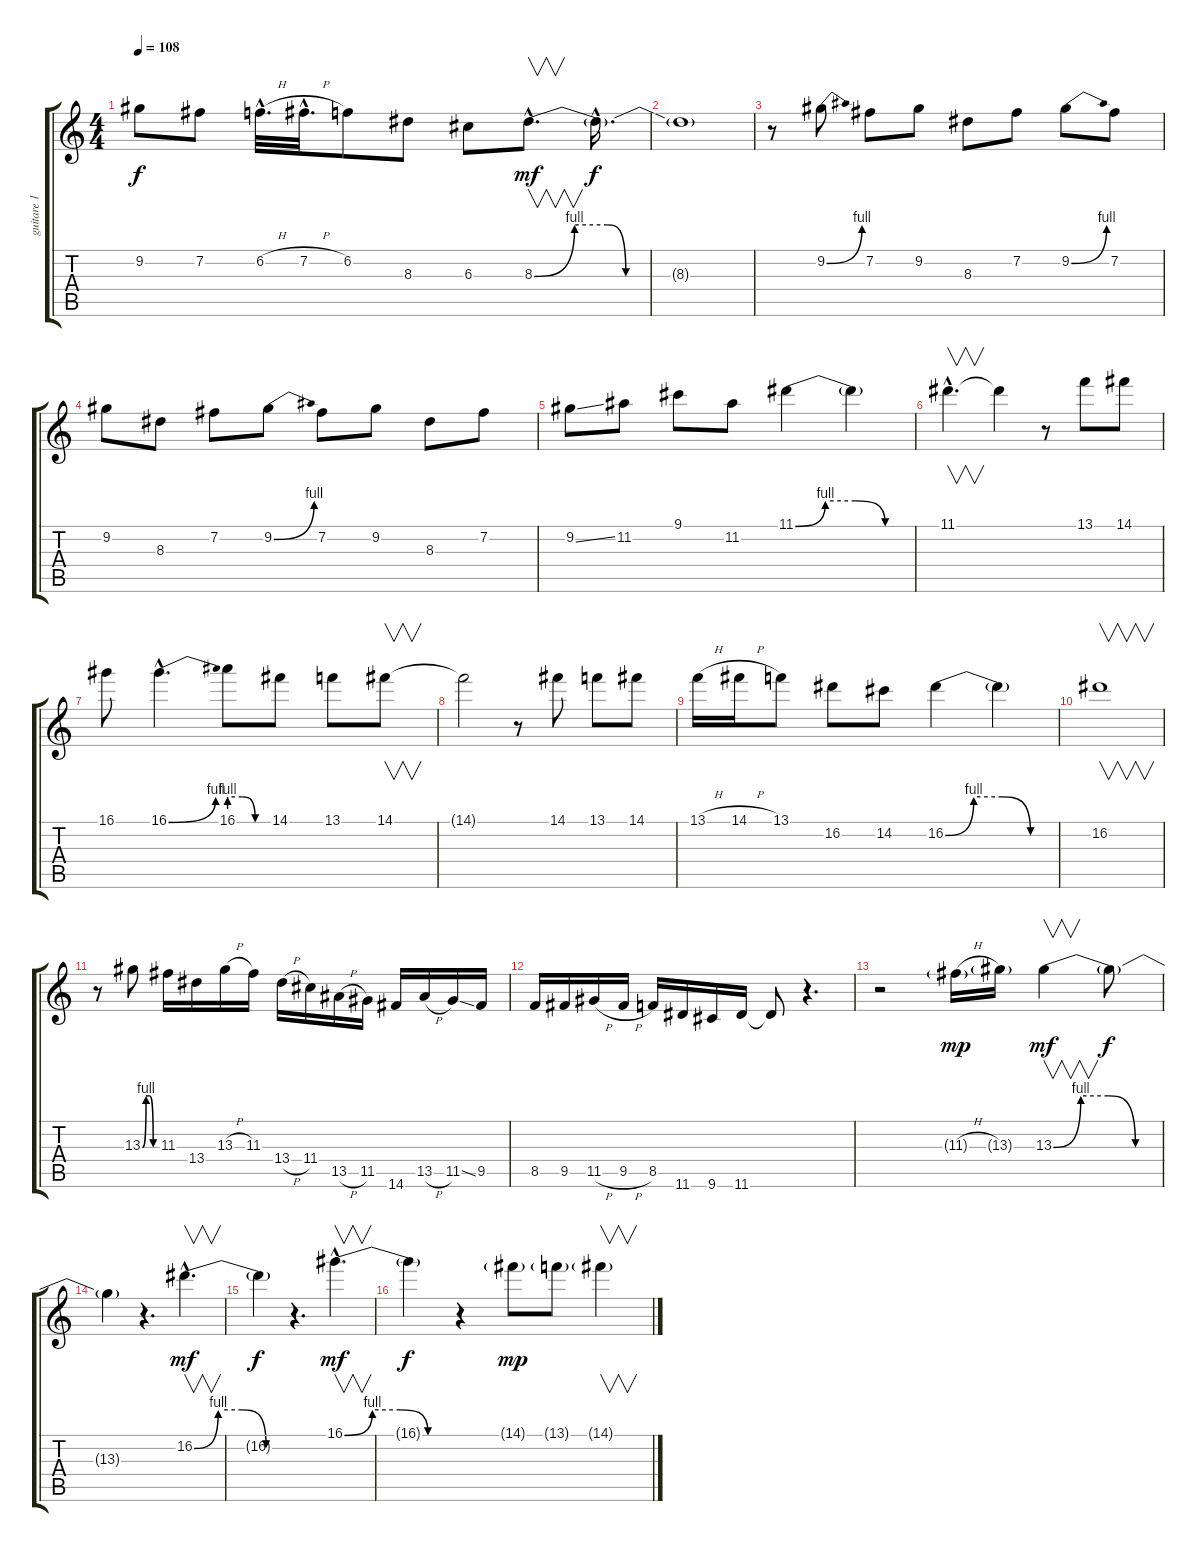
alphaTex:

\track ("guitare 1" "guitare 1") {instrument distortionguitar}
\staff {score tabs}
\tuning (E4 B3 G3 D3 A2 E2) {hide}
\ts (4 4)
\tempo 108
\clef g2
\ks c
9.2.8{dy f} 7.2.8 6.2{h hac}.32{d} 7.2{h hac}.32{d} 6.2.8 8.3.8 6.3.8 8.3{be (custom 0 0 11 4 20 4 25 0 60 0) hac}.8{v d dy mf} 8.3{hac t}.16{d dy f} |
8.3{t}.1 |
r.8 9.2{be (bend 0 0 60 4)}.8 7.2.8 9.2.8 8.3.8 7.2.8 9.2{be (bend 0 0 60 4)}.8 7.2.8 |
9.2.8 8.3.8 7.2.8 9.2{be (bend 0 0 60 4)}.8 7.2.8 9.2.8 8.3.8 7.2.8 |
9.2{ss}.8 11.2.8 9.1.8 11.2.8 11.1{be (custom 0 0 15 4 30 4 45 0 60 0)}.4 11.1{t}.4 |
11.1{hac}.4{v d} 11.1{t}.4 r.8 13.1.8 14.1.8 |
16.1.8 16.1{be (bend 0 0 60 4) hac}.4{d} 16.1{be (custom 0 4 20 4 40 0 60 0)}.8 14.1.8 13.1.8 14.1.8{v} |
14.1{t}.2 r.8 14.1.8 13.1.8 14.1.8 |
13.1{h}.16 14.1{h}.16 13.1.8 16.2.8 14.2.8 16.2{be (custom 0 0 15 4 30 4 45 0 60 0)}.4 16.2{t}.4 |
16.2.1{v} |
r.8 13.3{be (custom 0 0 15 4 30 4 45 0 60 0)}.8 11.3.16 13.4.16 13.3{h}.16 11.3.16 13.4{h}.16 11.4.16 13.5{h}.16 11.5.16 14.6.16 13.5{h}.16 11.5{ss}.16 9.5.16 |
8.5.16 9.5.16 11.5{h}.16 9.5{h}.16 8.5.16 11.6.16 9.6.16 11.6.16 11.6{t}.8 r.4{d} |
r.2 11.3{h g}.16{dy mp} 13.3{g}.16 13.3{be (custom 0 0 15 4 30 4 45 0 60 0)}.4{v dy mf} 13.3{t}.8{dy f} |
13.3{t}.4 r.4{d} 16.2{be (custom 0 0 15 4 30 4 45 0 60 0) hac}.4{v d dy mf} |
16.2{t}.4{dy f} r.4{d} 16.1{be (custom 0 0 15 4 30 4 45 0 60 0) hac}.4{v d dy mf} |
16.1{t}.4{dy f} r.4 14.1{g}.8{dy mp} 13.1{g}.8 14.1{g}.4{v}
